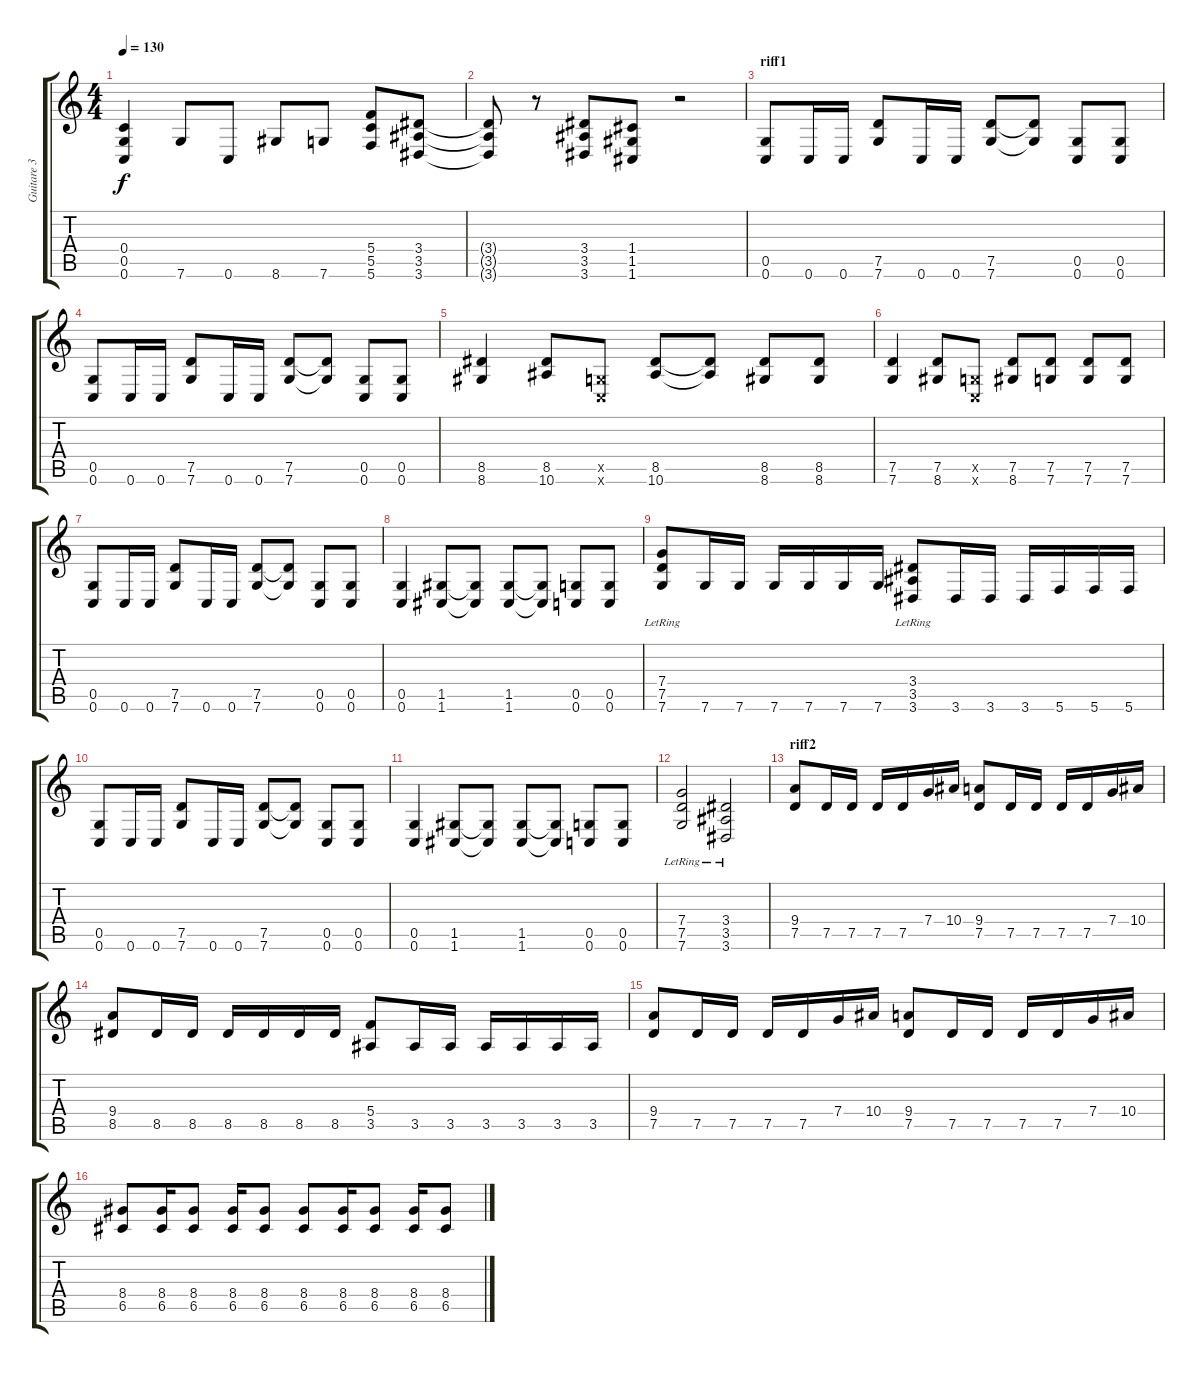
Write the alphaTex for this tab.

\track ("Guitare 3" "Guitare 3") {instrument distortionguitar}
\staff {score tabs}
\tuning (D4 A3 F3 C3 G2 C2) {hide}
\ts (4 4)
\tempo 130
\clef g2
\ks c
(0.4 0.5 0.6).4{dy f} 7.6.8 0.6.8 8.6.8 7.6.8 (5.4 5.5 5.6).8 (3.4 3.5 3.6).8 |
(3.4{t} 3.5{t} 3.6{t}).8 r.8 (3.4 3.5 3.6).8 (1.4 1.5 1.6).8 r.2 |
\section ("" "riff1")
(0.5 0.6).8 0.6.16 0.6.16 (7.5 7.6).8 0.6.16 0.6.16 (7.5 7.6).8 (7.5{t} 7.6{t}).8 (0.5 0.6).8 (0.5 0.6).8 |
(0.5 0.6).8 0.6.16 0.6.16 (7.5 7.6).8 0.6.16 0.6.16 (7.5 7.6).8 (7.5{t} 7.6{t}).8 (0.5 0.6).8 (0.5 0.6).8 |
(8.5 8.6).4 (8.5 10.6).8 (0.5{x} 0.6{x}).8 (8.5 10.6).8 (8.5{t} 10.6{t}).8 (8.5 8.6).8 (8.5 8.6).8 |
(7.5 7.6).4 (7.5 8.6).8 (0.5{x} 0.6{x}).8 (7.5 8.6).8 (7.5 7.6).8 (7.5 7.6).8 (7.5 7.6).8 |
(0.5 0.6).8 0.6.16 0.6.16 (7.5 7.6).8 0.6.16 0.6.16 (7.5 7.6).8 (7.5{t} 7.6{t}).8 (0.5 0.6).8 (0.5 0.6).8 |
(0.5 0.6).4 (1.5 1.6).8 (1.5{t} 1.6{t}).8 (1.5 1.6).8 (1.5{t} 1.6{t}).8 (0.5 0.6).8 (0.5 0.6).8 |
(7.4 7.5 7.6{lr}).8 7.6.16 7.6.16 7.6.16 7.6.16 7.6.16 7.6.16 (3.4 3.5 3.6{lr}).8 3.6.16 3.6.16 3.6.16 5.6.16 5.6.16 5.6.16 |
(0.5 0.6).8 0.6.16 0.6.16 (7.5 7.6).8 0.6.16 0.6.16 (7.5 7.6).8 (7.5{t} 7.6{t}).8 (0.5 0.6).8 (0.5 0.6).8 |
(0.5 0.6).4 (1.5 1.6).8 (1.5{t} 1.6{t}).8 (1.5 1.6).8 (1.5{t} 1.6{t}).8 (0.5 0.6).8 (0.5 0.6).8 |
(7.4 7.5 7.6{lr}).2 (3.4 3.5 3.6{lr}).2 |
\section ("" "riff2")
(9.4 7.5).8 7.5.16 7.5.16 7.5.16 7.5.16 7.4.16 10.4.16 (9.4 7.5).8 7.5.16 7.5.16 7.5.16 7.5.16 7.4.16 10.4.16 |
(9.4 8.5).8 8.5.16 8.5.16 8.5.16 8.5.16 8.5.16 8.5.16 (5.4 3.5).8 3.5.16 3.5.16 3.5.16 3.5.16 3.5.16 3.5.16 |
(9.4 7.5).8 7.5.16 7.5.16 7.5.16 7.5.16 7.4.16 10.4.16 (9.4 7.5).8 7.5.16 7.5.16 7.5.16 7.5.16 7.4.16 10.4.16 |
(8.4 6.5).8 (8.4 6.5).16 (8.4 6.5).8 (8.4 6.5).16 (8.4 6.5).8 (8.4 6.5).8 (8.4 6.5).16 (8.4 6.5).8 (8.4 6.5).16 (8.4 6.5).8
